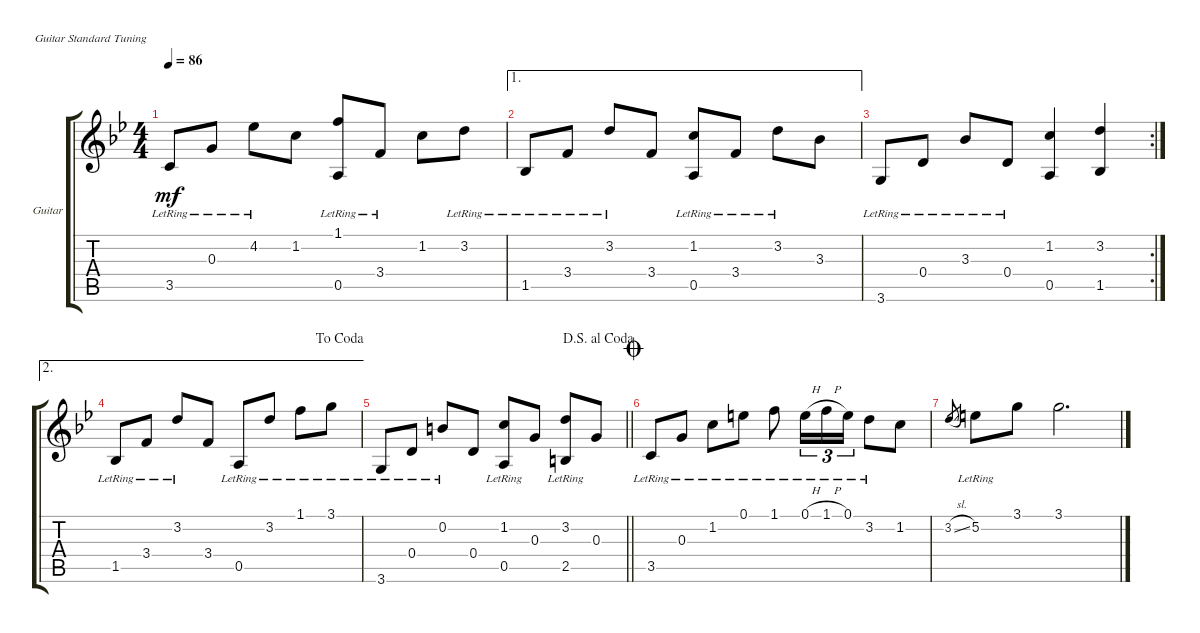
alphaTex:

\bracketExtendMode groupsimilarinstruments
\firstSystemTrackNameOrientation horizontal
\otherSystemsTrackNameOrientation horizontal
\track ("Guitar" "Guitar") {instrument acousticguitarnylon}
\staff {score tabs}
\tuning (E4 B3 G3 D3 A2 E2)
\ts (4 4)
\tempo 86
\clef g2
\ks bb
3.5{lr}.8{dy mf} 0.3{lr}.8 4.2{lr}.8 1.2.8 (1.1{lr} 0.5{lr}).8 3.4{lr}.8 1.2.8 3.2{lr}.8 |
\ae 1
1.5{lr}.8 3.4{lr}.8 3.2{lr}.8 3.4.8 (1.2{lr} 0.5{lr}).8 3.4{lr}.8 3.2{lr}.8 3.3.8 |
\rc 2
3.6{lr}.8 0.4{lr}.8 3.3{lr}.8 0.4{lr}.8 (1.2 0.5).4 (3.2 1.5).4 |
\ae 2
\jump dacoda
1.5{lr}.8 3.4{lr}.8 3.2{lr}.8 3.4.8 0.5{lr}.8 3.2{lr}.8 1.1{lr}.8 3.1{lr}.8 |
\jump dalsegnoalcoda
\barLineRight lightlight
3.6{lr}.8 0.4{lr}.8 0.2{lr}.8 0.4.8 (1.2{lr} 0.5{lr}).8 0.3.8 (3.2{lr} 2.5{lr}).8 0.3.8 |
\section ("" "")
\jump coda
3.5{lr}.8 0.3{lr}.8 1.2{lr}.8 0.1{lr}.8 1.1{lr}.8 0.1{h lr}.16{tu (3 2)} 1.1{h lr}.16{tu (3 2)} 0.1{lr}.16{tu (3 2)} 3.2{lr}.8 1.2.8 |
3.2{sl}.8{gr} 5.2{lr}.8 3.1.8 3.1.2{d}
